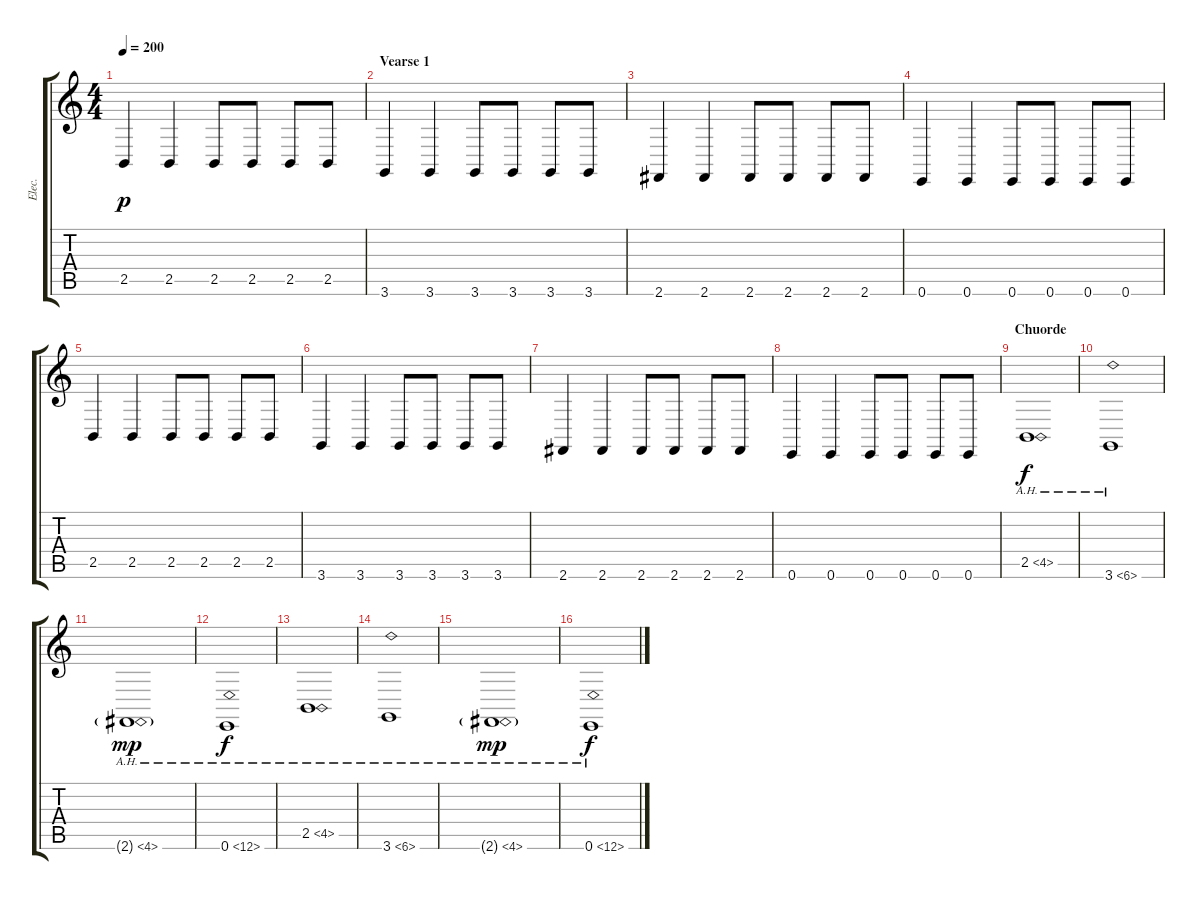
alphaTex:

\track ("Elec." "Elec.") {instrument pad4choir}
\staff {score tabs}
\tuning (E4 B3 G3 D3 A2 E2) {hide}
\ts (4 4)
\tempo 200
\clef g2
\ks c
2.5.4{dy p volume 11 balance 0} 2.5.4 2.5.8 2.5.8 2.5.8 2.5.8 |
\section ("" "Vearse 1")
3.6.4 3.6.4 3.6.8 3.6.8 3.6.8 3.6.8 |
2.6.4 2.6.4 2.6.8 2.6.8 2.6.8 2.6.8 |
0.6.4 0.6.4 0.6.8 0.6.8 0.6.8 0.6.8 |
2.5.4 2.5.4 2.5.8 2.5.8 2.5.8 2.5.8 |
3.6.4 3.6.4 3.6.8 3.6.8 3.6.8 3.6.8 |
2.6.4 2.6.4 2.6.8 2.6.8 2.6.8 2.6.8 |
0.6.4 0.6.4 0.6.8 0.6.8 0.6.8 0.6.8 |
\section ("" "Chuorde ")
2.5{ah 2}.1{dy f} |
3.6{ah 3}.1 |
2.6{ah 2 g}.1{dy mp} |
0.6{ah 12}.1{dy f} |
2.5{ah 2}.1 |
3.6{ah 3}.1 |
2.6{ah 2 g}.1{dy mp} |
0.6{ah 12}.1{dy f}
